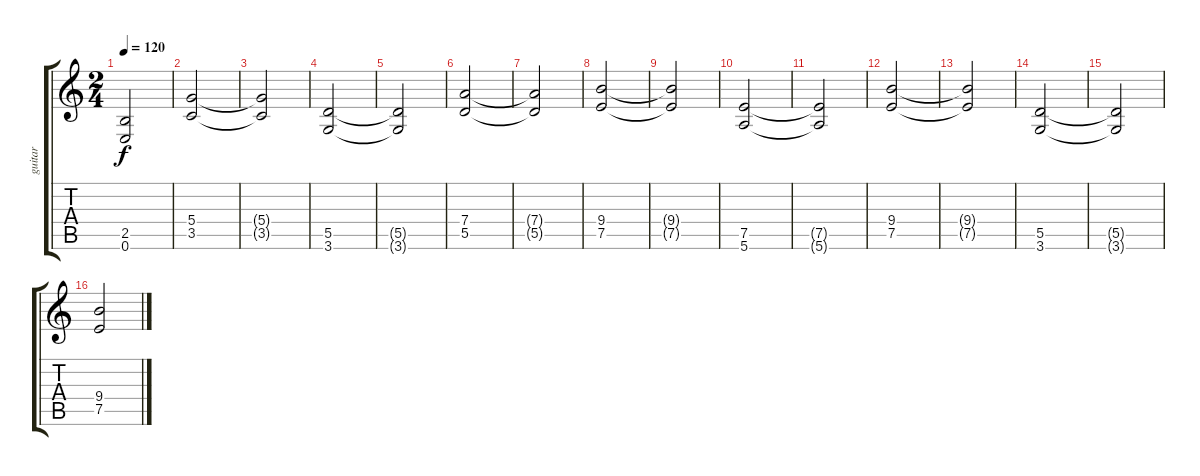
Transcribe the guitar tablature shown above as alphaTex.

\track ("guitar    quinta" "guitar    ") {instrument distortionguitar}
\staff {score tabs}
\tuning (E4 B3 G3 D3 A2 E2) {hide}
\ts (2 4)
\tempo 120
\clef g2
\ks c
(2.5{t} 0.6{t}).2{dy f} |
(5.4 3.5).2 |
(5.4{t} 3.5{t}).2 |
(5.5 3.6).2 |
(5.5{t} 3.6{t}).2 |
(7.4 5.5).2 |
(7.4{t} 5.5{t}).2 |
(9.4 7.5).2 |
(9.4{t} 7.5{t}).2 |
(7.5 5.6).2 |
(7.5{t} 5.6{t}).2 |
(9.4 7.5).2 |
(9.4{t} 7.5{t}).2 |
(5.5 3.6).2 |
(5.5{t} 3.6{t}).2 |
(9.4 7.5).2
